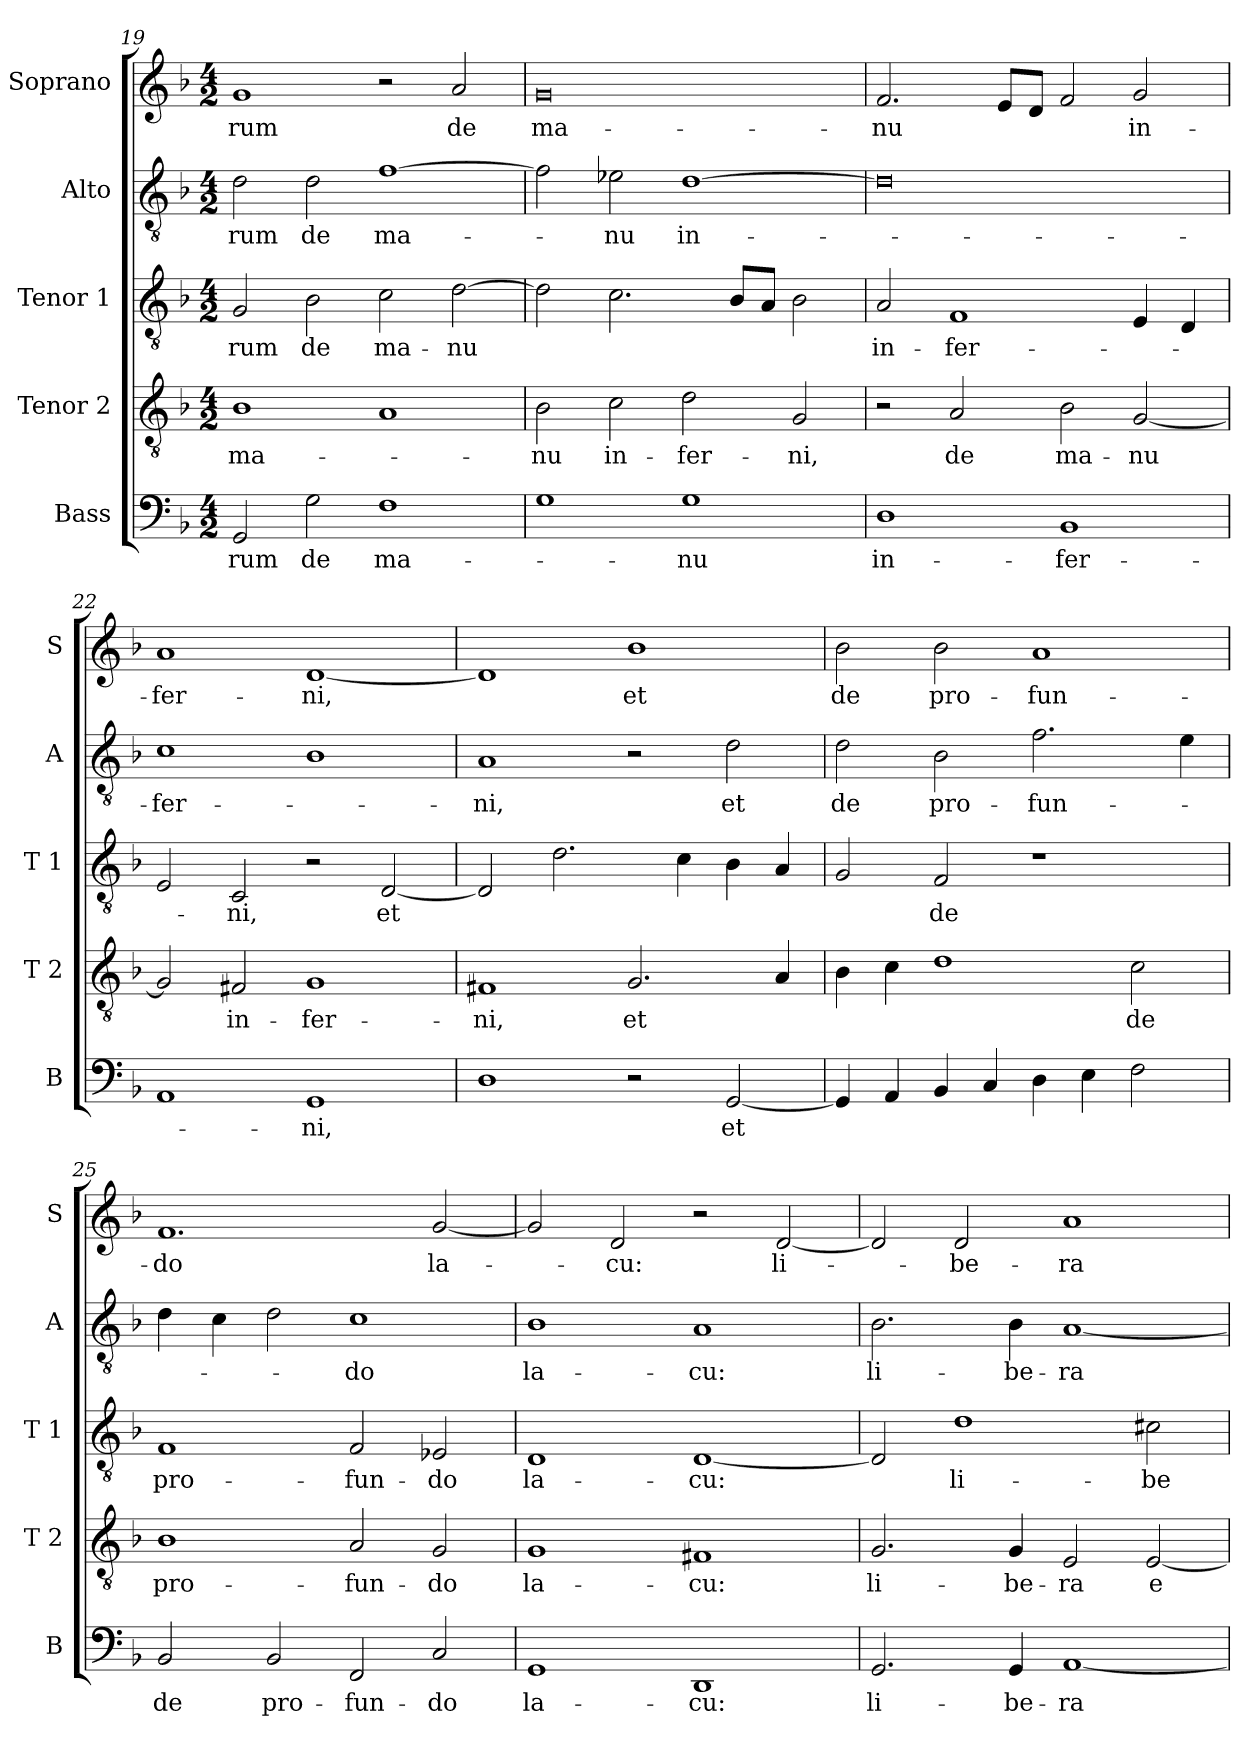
**kern	**text	**kern	**text	**kern	**text	**kern	**text	**kern	**text
*part5	*part5	*part4	*part4	*part3	*part3	*part2	*part2	*part1	*part1
*staff5	*staff5	*staff4	*staff4	*staff3	*staff3	*staff2	*staff2	*staff1	*staff1
*I"Bass	*	*I"Tenor 2	*	*I"Tenor 1	*	*I"Alto	*	*I"Soprano	*
*I'B	*	*I'T 2	*	*I'T 1	*	*I'A	*	*I'S	*
*clefF4	*	*clefGv2	*	*clefGv2	*	*clefGv2	*	*clefG2	*
*k[b-]	*	*k[b-]	*	*k[b-]	*	*k[b-]	*	*k[b-]	*
*F:	*	*F:	*	*F:	*	*F:	*	*F:	*
*M4/2	*	*M4/2	*	*M4/2	*	*M4/2	*	*M4/2	*
=19	=19	=19	=19	=19	=19	=19	=19	=19	=19
!	!LO:LY:b	!	!LO:LY:b	!	!LO:LY:b	!	!LO:LY:b	!	!LO:LY:b
2GG/	-rum	1B-	ma-	2G/	-rum	2d\	-rum	1g	-rum
!	!LO:LY:b	!	!	!	!LO:LY:b	!	!LO:LY:b	!	!
2G\	de	.	.	2B-\	de	2d\	de	.	.
!	!LO:LY:b	!	!	!	!LO:LY:b	!	!LO:LY:b	!	!
1F	ma-	1A	.	2c\	ma-	[1f	ma-	2r	.
!	!	!	!	!	!LO:LY:b	!	!	!	!LO:LY:b
.	.	.	.	[2d\	-nu	.	.	2a/	de
=20	=20	=20	=20	=20	=20	=20	=20	=20	=20
!	!	!	!LO:LY:b	!	!	!	!	!	!LO:LY:b
1G	.	2B-\	-nu	2d\]	.	2f\]	.	0g	ma-
!	!	!	!LO:LY:b	!	!	!	!LO:LY:b	!	!
.	.	2c\	in-	2.c\	.	2e-X\	-nu	.	.
!	!LO:LY:b	!	!LO:LY:b	!	!	!	!LO:LY:b	!	!
1G	-nu	2d\	-fer-	.	.	[1d	in-	.	.
.	.	.	.	8B-/L	.	.	.	.	.
.	.	.	.	8A/J	.	.	.	.	.
!	!	!	!LO:LY:b	!	!	!	!	!	!
.	.	2G/	-ni,	2B-\	.	.	.	.	.
!!LO:LB:g=z
=21	=21	=21	=21	=21	=21	=21	=21	=21	=21
!	!LO:LY:b	!	!	!	!LO:LY:b	!	!	!	!LO:LY:b
1D	in-	2r	.	2A/	in-	0d]	.	2.f/	-nu
!	!	!	!LO:LY:b	!	!LO:LY:b	!	!	!	!
.	.	2A/	de	1F	-fer-	.	.	.	.
.	.	.	.	.	.	.	.	8e/L	.
.	.	.	.	.	.	.	.	8d/J	.
!	!LO:LY:b	!	!LO:LY:b	!	!	!	!	!	!
1BB-	-fer-	2B-\	ma-	.	.	.	.	2f/	.
!	!	!	!LO:LY:b	!	!	!	!	!	!LO:LY:b
.	.	[2G/	-nu	4E/	.	.	.	2g/	in-
.	.	.	.	4D/	.	.	.	.	.
=22	=22	=22	=22	=22	=22	=22	=22	=22	=22
!	!	!	!	!	!	!	!LO:LY:b	!	!LO:LY:b
1AA	.	2G/]	.	2E/	.	1c	-fer-	1a	-fer-
!	!	!	!LO:LY:b	!	!LO:LY:b	!	!	!	!
.	.	2F#X/	in-	2C/	-ni,	.	.	.	.
!	!LO:LY:b	!	!LO:LY:b	!	!	!	!	!	!LO:LY:b
1GG	-ni,	1G	-fer-	2r	.	1B-	.	[1d	-ni,
!	!	!	!	!	!LO:LY:b	!	!	!	!
.	.	.	.	[2D/	et	.	.	.	.
=23	=23	=23	=23	=23	=23	=23	=23	=23	=23
!	!	!	!LO:LY:b	!	!	!	!LO:LY:b	!	!
1D	.	1F#X	-ni,	2D/]	.	1A	-ni,	1d]	.
.	.	.	.	2.d\	.	.	.	.	.
!	!	!	!LO:LY:b	!	!	!	!	!	!LO:LY:b
2r	.	2.G/	et	.	.	2r	.	1b-	et
.	.	.	.	4c\	.	.	.	.	.
!	!LO:LY:b	!	!	!	!	!	!LO:LY:b	!	!
[2GG/	et	.	.	4B-\	.	2d\	et	.	.
.	.	4A/	.	4A/	.	.	.	.	.
=24	=24	=24	=24	=24	=24	=24	=24	=24	=24
!	!	!	!	!	!	!	!LO:LY:b	!	!LO:LY:b
4GG/]	.	4B-\	.	2G/	.	2d\	de	2b-\	de
4AA/	.	4c\	.	.	.	.	.	.	.
!	!	!	!	!	!LO:LY:b	!	!LO:LY:b	!	!LO:LY:b
4BB-/	.	1d	.	2F/	de	2B-\	pro-	2b-\	pro-
4C/	.	.	.	.	.	.	.	.	.
!	!	!	!	!	!	!	!LO:LY:b	!	!LO:LY:b
4D\	.	.	.	1r	.	2.f\	-fun-	1a	-fun-
4E\	.	.	.	.	.	.	.	.	.
!	!	!	!LO:LY:b	!	!	!	!	!	!
2F\	.	2c\	de	.	.	.	.	.	.
.	.	.	.	.	.	4e\	.	.	.
=25	=25	=25	=25	=25	=25	=25	=25	=25	=25
!	!LO:LY:b	!	!LO:LY:b	!	!LO:LY:b	!	!	!	!LO:LY:b
2BB-/	de	1B-	pro-	1F	pro-	4d\	.	1.f	-do
.	.	.	.	.	.	4c\	.	.	.
!	!LO:LY:b	!	!	!	!	!	!	!	!
2BB-/	pro-	.	.	.	.	2d\	.	.	.
!	!LO:LY:b	!	!LO:LY:b	!	!LO:LY:b	!	!LO:LY:b	!	!
2FF/	-fun-	2A/	-fun-	2F/	-fun-	1c	-do	.	.
!	!LO:LY:b	!	!LO:LY:b	!	!LO:LY:b	!	!	!	!LO:LY:b
2C/	-do	2G/	-do	2E-X/	-do	.	.	[2g/	la-
!!LO:PB:g=z
=26	=26	=26	=26	=26	=26	=26	=26	=26	=26
!	!LO:LY:b	!	!LO:LY:b	!	!LO:LY:b	!	!LO:LY:b	!	!
1GG	la-	1G	la-	1D	la-	1B-	la-	2g/]	.
!	!	!	!	!	!	!	!	!	!LO:LY:b
.	.	.	.	.	.	.	.	2d/	-cu:
!	!LO:LY:b	!	!LO:LY:b	!	!LO:LY:b	!	!LO:LY:b	!	!
1DD	-cu:	1F#X	-cu:	[1D	-cu:	1A	-cu:	2r	.
!	!	!	!	!	!	!	!	!	!LO:LY:b
.	.	.	.	.	.	.	.	[2d/	li-
=27	=27	=27	=27	=27	=27	=27	=27	=27	=27
!	!LO:LY:b	!	!LO:LY:b	!	!	!	!LO:LY:b	!	!
2.GG/	li-	2.G/	li-	2D/]	.	2.B-\	li-	2d/]	.
!	!	!	!	!	!LO:LY:b	!	!	!	!LO:LY:b
.	.	.	.	1d	li-	.	.	2d/	-be-
!	!LO:LY:b	!	!LO:LY:b	!	!	!	!LO:LY:b	!	!
4GG/	-be-	4G/	-be-	.	.	4B-\	-be-	.	.
!	!LO:LY:b	!	!LO:LY:b	!	!	!	!LO:LY:b	!	!LO:LY:b
[1AA	-ra	2E/	-ra	.	.	[1A	-ra	1a	-ra
!	!	!	!LO:LY:b	!	!LO:LY:b	!	!	!	!
.	.	[2E/	e-	2c#X\	-be-	.	.	.	.
=	=	=	=	=	=	=	=	=	=
*-	*-	*-	*-	*-	*-	*-	*-	*-	*-
